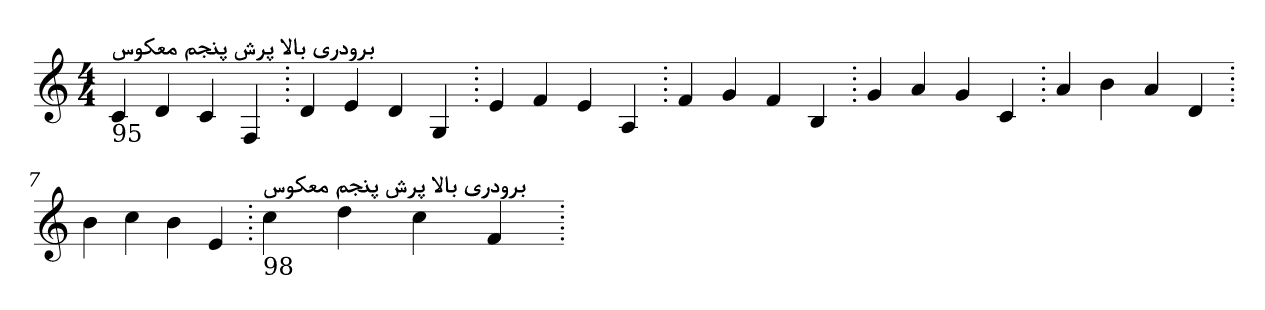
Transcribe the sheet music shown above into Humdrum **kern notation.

**kern
*part1
*staff1
!!LO:LB:g=z
*clefG2
*k[]
*C:
*M4/4
=1
!LO:TX:b:t=95
!LO:TX:a:t=برودری بالا پرش پنجم معکوس
4ci/
4di/
4ci/
4Fi/
=2.
*k[]
*C:
4di/
4ei/
4di/
4Gi/
=3.
*k[]
*C:
4ei/
4fi/
4ei/
4Ai/
=4.
*k[]
*C:
4fi/
4gi/
4fi/
4Bi/
!!LO:LB:g=z
=5.
*k[]
*C:
4gi/
4ai/
4gi/
4ci/
=6.
*k[]
*C:
4ai/
4bi\
4ai/
4di/
=7.
*k[]
*C:
4bi\
4cci\
4bi\
4ei/
!!LO:PB:g=z
=8.
*k[]
*C:
!LO:TX:b:t=98
!LO:TX:a:t=برودری بالا پرش پنجم معکوس
4cci\
4ddi\
4cci\
4fi/
=.
*-
